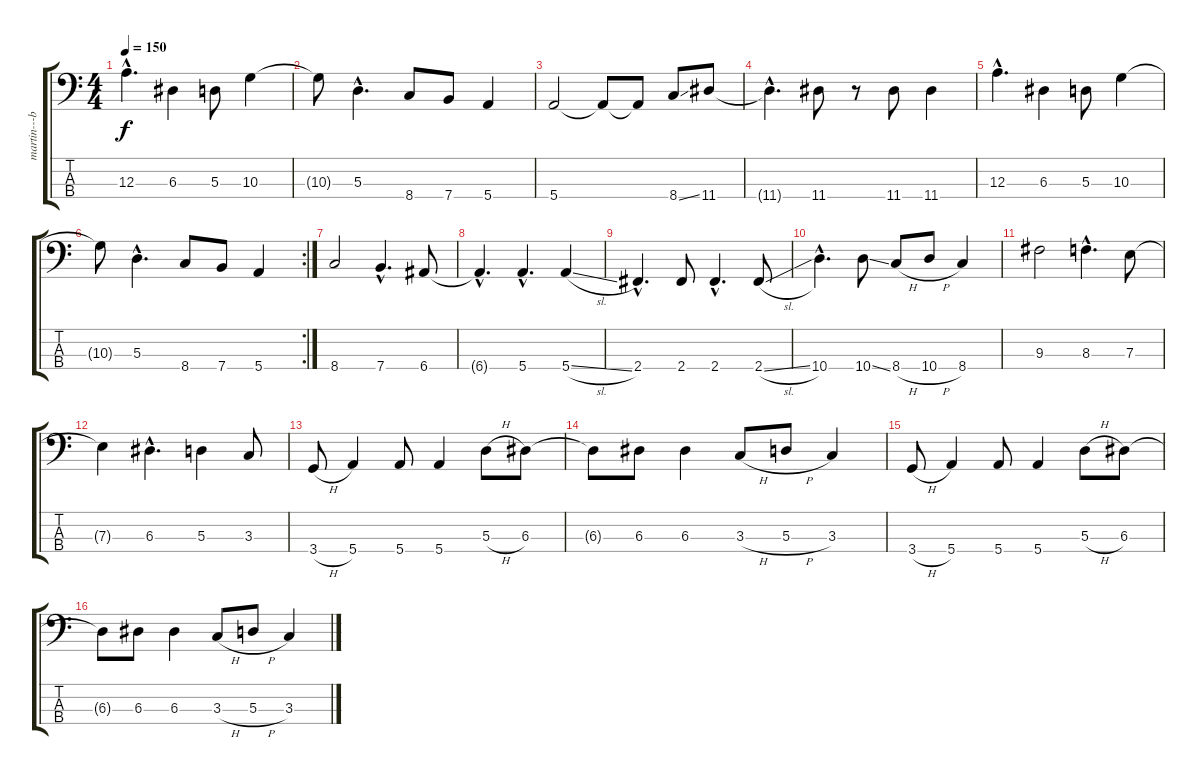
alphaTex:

\track ("martin---bass" "martin---b") {instrument electricbassfinger}
\staff {score tabs}
\tuning (G2 D2 A1 E1) {hide}
\ts (4 4)
\tempo 150
\clef f4
\ks c
12.3{hac}.4{d dy f} 6.3.4 5.3.8 10.3.4 |
10.3{t}.8 5.3{hac}.4{d} 8.4.8 7.4.8 5.4.4 |
5.4.2 5.4{t}.8 5.4{t}.8 8.4{ss}.8 11.4.8 |
11.4{hac t}.4{d} 11.4.8 r.8 11.4.8 11.4.4 |
12.3{hac}.4{d} 6.3.4 5.3.8 10.3.4 |
\rc 2
10.3{t}.8 5.3{hac}.4{d} 8.4.8 7.4.8 5.4.4 |
8.4.2 7.4{hac}.4{d} 6.4.8 |
6.4{hac t}.4{d} 5.4{hac}.4{d} 5.4{sl}.4 |
2.4{hac}.4{d} 2.4.8 2.4{hac}.4{d} 2.4{sl}.8 |
10.4{hac}.4{d} 10.4{ss}.8 8.4{h}.8 10.4{h}.8 8.4.4 |
9.3.2 8.3{hac}.4{d} 7.3.8 |
7.3{t}.4 6.3{hac}.4{d} 5.3.4 3.3.8 |
3.4{h}.8 5.4.4 5.4.8 5.4.4 5.3{h}.8 6.3.8 |
6.3{t}.8 6.3.8 6.3.4 3.3{h}.8 5.3{h}.8 3.3.4 |
3.4{h}.8 5.4.4 5.4.8 5.4.4 5.3{h}.8 6.3.8 |
6.3{t}.8 6.3.8 6.3.4 3.3{h}.8 5.3{h}.8 3.3.4
